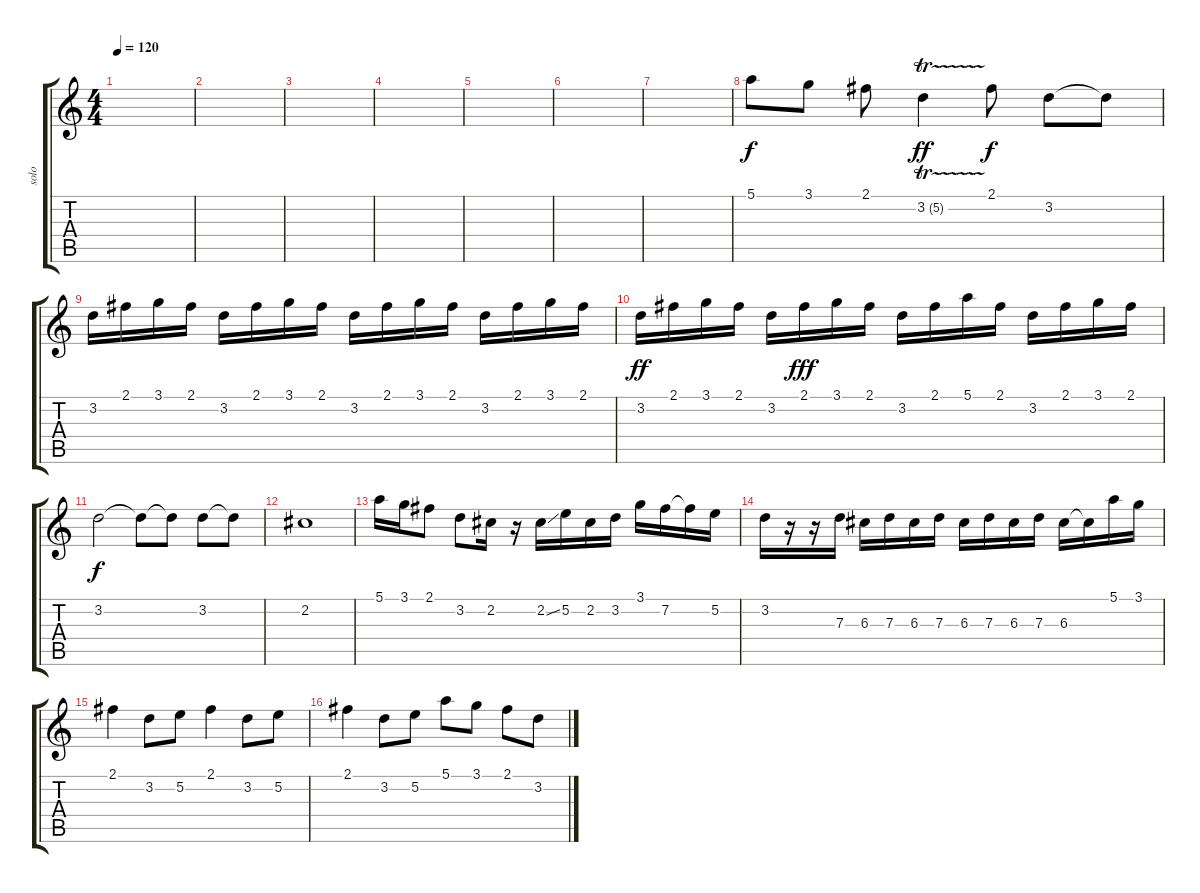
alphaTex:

\track ("solo" "solo") {instrument overdrivenguitar}
\staff {score tabs}
\tuning (E4 B3 G3 D3 A2 E2) {hide}
\ts (4 4)
\tempo 120
\clef g2
\ks c
|
|
|
|
|
|
|
5.1.8 3.1.8 2.1.8{dy f} 3.2{tr (5 16)}.4{dy ff} 2.1.8{dy f} 3.2.8 3.2{t}.8 |
3.2.16 2.1.16 3.1.16 2.1.16 3.2.16 2.1.16 3.1.16 2.1.16 3.2.16 2.1.16 3.1.16 2.1.16 3.2.16 2.1.16 3.1.16 2.1.16 |
3.2.16{dy ff} 2.1.16 3.1.16 2.1.16 3.2.16 2.1.16{dy fff} 3.1.16 2.1.16 3.2.16 2.1.16 5.1.16 2.1.16 3.2.16 2.1.16 3.1.16 2.1.16 |
3.2.2{dy f} 3.2{t}.8 3.2{t}.8 3.2.8 3.2{t}.8 |
2.2.1 |
5.1.16 3.1.16 2.1.8 3.2.8 2.2.16 r.16 2.2{ss}.16 5.2.16 2.2.16 3.2.16 3.1.16 7.2.16 7.2{t}.16 5.2.16 |
3.2.16 r.16 r.16 7.3.16 6.3.16 7.3.16 6.3.16 7.3.16 6.3.16 7.3.16 6.3.16 7.3.16 6.3.16 6.3{t}.16 5.1.16 3.1.16 |
2.1.4 3.2.8 5.2.8 2.1.4 3.2.8 5.2.8 |
2.1.4 3.2.8 5.2.8 5.1.8 3.1.8 2.1.8 3.2.8
